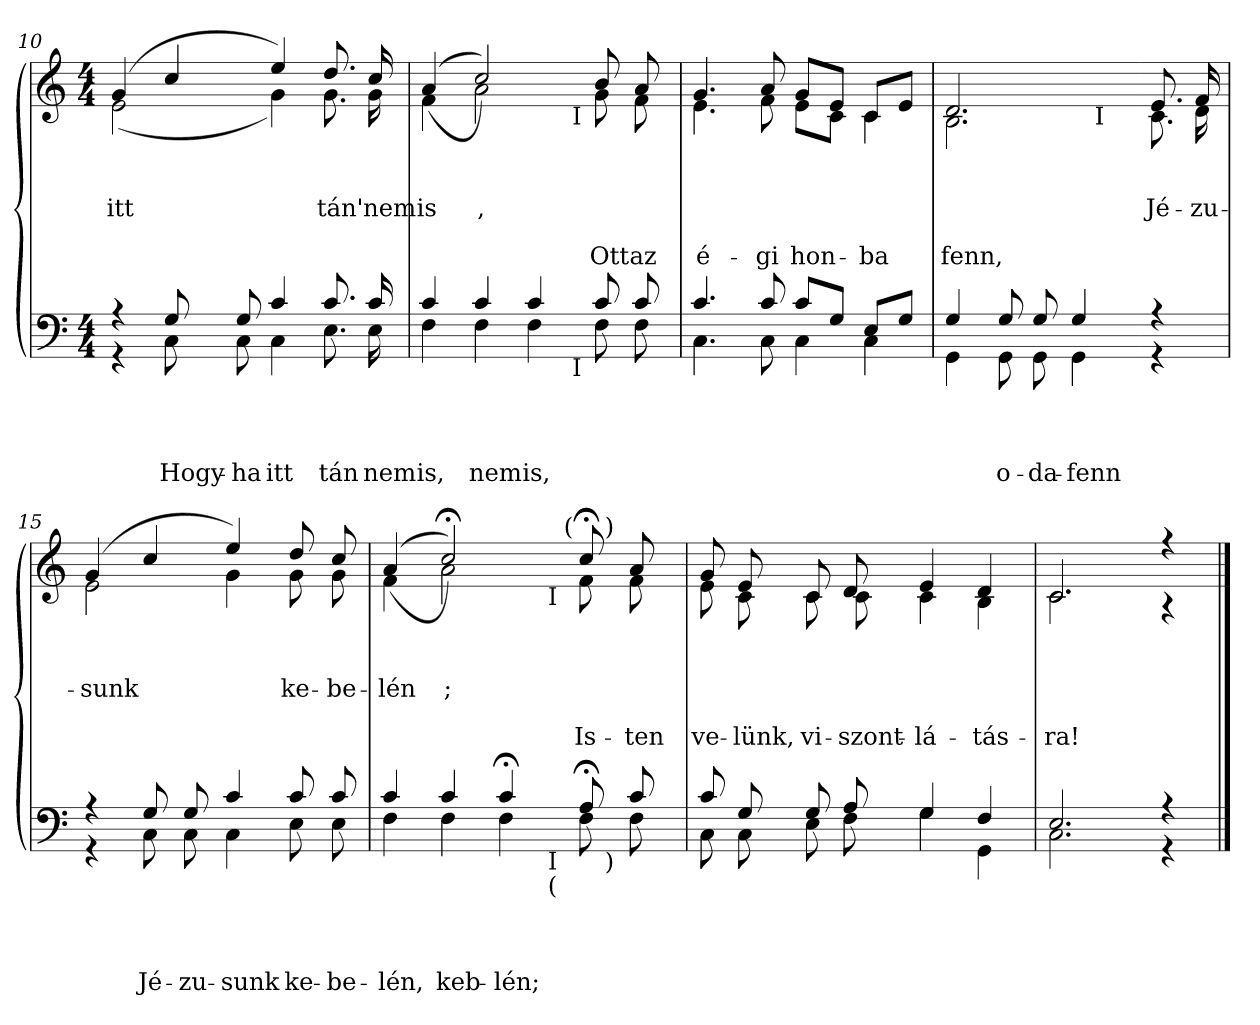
**kern	**text	**text	**text	**text	**kern	**text	**text	**text	**text	**text
*part2	*part2	*part2	*part2	*part2	*part1	*part1	*part1	*part1	*part1	*part1
*staff2	*staff2	*staff2	*staff2	*staff2	*staff1	*staff1	*staff1	*staff1	*staff1	*staff1
*clefF4	*	*	*	*	*clefG2	*	*	*	*	*
*k[]	*	*	*	*	*k[]	*	*	*	*	*
*C:	*	*	*	*	*C:	*	*	*	*	*
*M4/4	*	*	*	*	*M4/4	*	*	*	*	*
=10	=10	=10	=10	=10	=10	=10	=10	=10	=10	=10
*^	*	*	*	*	*	*	*	*	*	*
!	!	!	!	!	!	!	!	!	!LO:LY:b	!	!
*	*	*	*	*	*	*^	*	*	*	*	*
4r	4r	.	.	.	.	(>4g/	(<2e\	.	.	itt	.	.
!	!	!	!	!	!LO:LY:a	!	!	!	!	!	!	!
8G/	8C\	.	.	.	Hogy-	4cc/	.	.	.	.	.	.
!	!	!	!	!	!LO:LY:a	!	!	!	!	!	!	!
8G/	8C\	.	.	.	-ha	.	.	.	.	.	.	.
!	!	!	!	!	!LO:LY:a	!	!	!	!	!	!	!
4c/	4C\	.	.	.	itt	4ee/)	4g\)	.	.	.	.	.
!	!	!	!	!	!LO:LY:a	!	!	!	!	!	!	!
!	!	!	!	!	!	!	!	!	!	!LO:LY:b	!	!
8.c/	8.E\	.	.	.	tán	8.dd/	8.g\	.	.	tán'	.	.
!	!	!	!	!	!LO:LY:a	!	!	!	!	!	!	!
!	!	!	!	!	!	!	!	!	!	!LO:LY:b	!	!
16c/	16E\	.	.	.	nem	16cc/	16g\	.	.	nem	.	.
*v	*v	*	*	*	*	*	*	*	*	*	*	*
*	*	*	*	*	*v	*v	*	*	*	*	*
=11	=11	=11	=11	=11	=11	=11	=11	=11	=11	=11
*^	*	*	*	*	*^	*	*	*	*	*
!	!	!	!	!	!LO:LY:a	!	!	!	!	!	!	!
*	*	*	*	*	*	*v	*v	*	*	*	*	*
*	*	*	*	*	*	*^	*	*	*	*	*
!	!	!	!	!	!	!	!	!	!	!LO:LY:b	!	!
*	*^	*	*	*	*	*	*^	*	*	*	*	*
4c/	4F\	2ryy	.	.	.	is,	(<(>4a/	4f\	2ryy	.	.	is	.	.
!	!	!	!	!	!	!LO:LY:a	!	!	!	!	!	!	!	!
!	!	!	!	!	!	!	!	!	!	!	!	!LO:LY:b	!	!
4c/	4F\	.	.	.	.	nem	2cc/))	2a\	.	.	.	,	.	.
!	!	!	!	!	!	!LO:LY:a	!	!	!	!	!	!	!	!
4c/	4F\	8.ryy	.	.	.	is,	.	.	8.ryy	.	.	.	.	.
!	!	!	!	!	!	!	!	!	!LO:TX:b:t=I	!	!	!	!	!
!	!	!LO:TX:b:t=I	!	!	!	!	!	!	!	!	!	!	!	!
.	.	4ryy	.	.	.	.	.	.	4ryy	.	.	.	.	.
!	!	!	!	!	!	!	!	!	!	!	!	!	!	!LO:LY:b
8c/	8F\	.	.	.	.	.	8b/	8g\	.	.	.	.	.	Ott
!	!	!	!	!	!	!	!	!	!	!	!	!	!	!LO:LY:b
8c/	8F\	.	.	.	.	.	8a/	8f\	.	.	.	.	.	az
.	.	16ryy	.	.	.	.	.	.	16ryy	.	.	.	.	.
*	*v	*v	*	*	*	*	*	*	*	*	*	*	*	*
*	*	*	*	*	*	*v	*v	*v	*	*	*	*	*
=12	=12	=12	=12	=12	=12	=12	=12	=12	=12	=12	=12
*	*^	*	*	*	*	*^	*	*	*	*	*
*	*	*	*	*	*	*	*	*^	*	*	*	*	*
!	!	!	!	!	!	!	!	!	!	!	!	!	!	!LO:LY:b
*	*v	*v	*	*	*	*	*	*	*	*	*	*	*	*
*	*	*	*	*	*	*	*v	*v	*	*	*	*	*
4.c/	4.C\	.	.	.	.	4.g/	4.e\	.	.	.	.	é-
!	!	!	!	!	!	!	!	!	!	!	!	!LO:LY:b
8c/	8C\	.	.	.	.	8a/	8f\	.	.	.	.	-gi
!	!	!	!	!	!	!	!	!	!	!	!	!LO:LY:b
8c/L	4C\	.	.	.	.	8g/L	8e\L	.	.	.	.	hon-
8G/J	.	.	.	.	.	8e/J	8c\J	.	.	.	.	.
!	!	!	!	!	!	!	!	!	!	!	!	!LO:LY:b
8E/L	4C\	.	.	.	.	8c/L	4c\	.	.	.	.	-ba
8G/J	.	.	.	.	.	8e/J	.	.	.	.	.	.
*	*	*	*	*	*	*v	*v	*	*	*	*	*
=13	=13	=13	=13	=13	=13	=13	=13	=13	=13	=13	=13
!	!	!	!	!	!	!	!	!	!	!	!LO:LY:b
*	*	*	*	*	*	*^	*	*	*	*	*
*	*	*	*	*	*	*	*^	*	*	*	*	*
4G/	4GG\	.	.	.	.	2.d/	2.B\	2ryy	.	.	.	.	fenn,
!	!	!	!	!	!LO:LY:a	!	!	!	!	!	!	!	!
8G/	8GG\	.	.	.	o-	.	.	.	.	.	.	.	.
!	!	!	!	!	!LO:LY:a	!	!	!	!	!	!	!	!
8G/	8GG\	.	.	.	-da-	.	.	.	.	.	.	.	.
!	!	!	!	!	!LO:LY:a	!	!	!	!	!	!	!	!
4G/	4GG\	.	.	.	-fenn	.	.	16ryy	.	.	.	.	.
!	!	!	!	!	!	!	!	!LO:TX:b:t=I	!	!	!	!	!
.	.	.	.	.	.	.	.	8.ryy	.	.	.	.	.
*	*	*	*	*	*	*v	*v	*v	*	*	*	*	*
!!LO:LB:g=z
=14-	=14-	=14-	=14-	=14-	=14-	=14-	=14-	=14-	=14-	=14-	=14-
*	*	*	*	*	*	*^	*	*	*	*	*
*	*	*	*	*	*	*	*^	*	*	*	*	*
!	!	!	!	!	!	!	!	!	!	!	!LO:LY:b	!	!
*	*	*	*	*	*	*	*v	*v	*	*	*	*	*
4r	4r	.	.	.	.	8.e/	8.c\	.	.	Jé-	.	.
!	!	!	!	!	!	!	!	!	!	!LO:LY:b	!	!
.	.	.	.	.	.	16f/	16d\	.	.	-zu-	.	.
=15	=15	=15	=15	=15	=15	=15	=15	=15	=15	=15	=15	=15
!	!	!	!	!	!	!	!	!	!	!LO:LY:b	!	!
4r	4r	.	.	.	.	(>4g/	2e\	.	.	-sunk	.	.
!	!	!	!	!	!LO:LY:a	!	!	!	!	!	!	!
8G/	8C\	.	.	.	Jé-	4cc/	.	.	.	.	.	.
!	!	!	!	!	!LO:LY:a	!	!	!	!	!	!	!
8G/	8C\	.	.	.	-zu-	.	.	.	.	.	.	.
!	!	!	!	!	!LO:LY:a	!	!	!	!	!	!	!
4c/	4C\	.	.	.	-sunk	4ee/)	4g\	.	.	.	.	.
!	!	!	!	!	!LO:LY:a	!	!	!	!	!	!	!
!	!	!	!	!	!	!	!	!	!	!LO:LY:b	!	!
8c/	8E\	.	.	.	ke-	8dd/	8g\	.	.	ke-	.	.
!	!	!	!	!	!LO:LY:a	!	!	!	!	!	!	!
!	!	!	!	!	!	!	!	!	!	!LO:LY:b	!	!
8c/	8E\	.	.	.	-be-	8cc/	8g\	.	.	-be-	.	.
*v	*v	*	*	*	*	*	*	*	*	*	*	*
*	*	*	*	*	*v	*v	*	*	*	*	*
=16	=16	=16	=16	=16	=16	=16	=16	=16	=16	=16
*^	*	*	*	*	*^	*	*	*	*	*
!	!	!	!	!	!LO:LY:a	!	!	!	!	!	!	!
*	*	*	*	*	*	*v	*v	*	*	*	*	*
*	*	*	*	*	*	*^	*	*	*	*	*
!	!	!	!	!	!	!	!	!	!	!LO:LY:b	!	!
*^	*	*	*	*	*	*^	*^	*	*	*	*	*
*	*	*^	*	*	*	*	*	*	*^	*	*	*	*	*	*
4c/	4F\	2ryy	2ryy	.	.	.	-lén,	(<(>4a/	4f\	2ryy	2ryy	2ryy	.	.	-lén	.	.
!	!	!	!	!	!	!	!LO:LY:a	!	!	!	!	!	!	!	!	!	!
!	!	!	!	!	!	!	!	!	!	!	!	!	!	!	!LO:LY:b	!	!
4c/	4F\	.	.	.	.	.	keb-	2cc;/))	2a\	.	.	.	.	.	;	.	.
!	!	!	!	!	!	!	!LO:LY:a	!	!	!	!	!	!	!	!	!	!
4c;/	4F\	8.ryy	4ryy	.	.	.	-lén;	.	.	8.ryy	8..ryy	4ryy	.	.	.	.	.
!	!	!	!	!	!	!	!	!	!	!LO:TX:b:t=I	!	!	!	!	!	!	!
!	!	!LO:TX:b:t=I	!	!	!	!	!	!	!	!	!	!	!	!	!	!	!
!	!	!LO:TX:b:t=(	!	!	!	!	!	!	!	!	!	!	!	!	!	!	!
.	.	4ryy	.	.	.	.	.	.	.	4ryy	.	.	.	.	.	.	.
!	!	!	!	!	!	!	!	!	!	!	!LO:TX:a:t=(	!	!	!	!	!	!
.	.	.	.	.	.	.	.	.	.	.	4ryy	.	.	.	.	.	.
!	!	!	!	!	!	!	!	!	!	!	!	!	!	!	!	!	!LO:LY:b
8A;/	8F\	.	16ryy	.	.	.	.	8cc;/	8f\	.	.	16ryy	.	.	.	.	Is-
!	!	!	!	!	!	!	!	!	!	!	!	!LO:TX:a:t=)	!	!	!	!	!
!	!	!	!LO:TX:b:t=)	!	!	!	!	!	!	!	!	!	!	!	!	!	!
.	.	.	8.ryy	.	.	.	.	.	.	.	.	8.ryy	.	.	.	.	.
!	!	!	!	!	!	!	!	!	!	!	!	!	!	!	!	!	!LO:LY:b
8c/	8F\	.	.	.	.	.	.	8a/	8f\	.	.	.	.	.	.	.	-ten
.	.	16ryy	.	.	.	.	.	.	.	16ryy	.	.	.	.	.	.	.
.	.	.	.	.	.	.	.	.	.	.	32ryy	.	.	.	.	.	.
*	*v	*v	*v	*	*	*	*	*	*	*	*	*	*	*	*	*	*
*	*	*	*	*	*	*v	*v	*v	*v	*v	*	*	*	*	*
=17	=17	=17	=17	=17	=17	=17	=17	=17	=17	=17	=17
*^	*	*	*	*	*	*^	*	*	*	*	*
*	*	*^	*	*	*	*	*	*^	*	*	*	*	*
*	*	*	*	*	*	*	*	*	*	*^	*	*	*	*	*
*	*	*	*	*	*	*	*	*	*	*	*^	*	*	*	*	*
!	!	!	!	!	!	!	!	!	!	!	!	!	!	!	!	!	!LO:LY:b
*	*v	*v	*v	*	*	*	*	*	*	*	*	*	*	*	*	*	*
*	*	*	*	*	*	*	*v	*v	*v	*v	*	*	*	*	*
8c/	8C\	.	.	.	.	8g/	8e\	.	.	.	.	ve-
!	!	!	!	!	!	!	!	!	!	!	!	!LO:LY:b
8G/	8C\	.	.	.	.	8e/	8c\	.	.	.	.	-lünk,
!	!	!	!	!	!	!	!	!	!	!	!	!LO:LY:b
8G/	8E\	.	.	.	.	8c/	8c\	.	.	.	.	vi-
!	!	!	!	!	!	!	!	!	!	!	!	!LO:LY:b
8A/	8F\	.	.	.	.	8d/	8c\	.	.	.	.	-szont-
!	!	!	!	!	!	!	!	!	!	!	!	!LO:LY:b
4G/	4G\	.	.	.	.	4e/	4c\	.	.	.	.	-lá-
!	!	!	!	!	!	!	!	!	!	!	!	!LO:LY:b
4F/	4GG\	.	.	.	.	4d/	4B\	.	.	.	.	-tás-
=18	=18	=18	=18	=18	=18	=18	=18	=18	=18	=18	=18	=18
!	!	!	!	!	!	!	!	!	!	!	!	!LO:LY:b
2.E/	2.C\	.	.	.	.	2.c/	2.c\	.	.	.	.	-ra!
4r	4r	.	.	.	.	4r	4r	.	.	.	.	.
*v	*v	*	*	*	*	*	*	*	*	*	*	*
*	*	*	*	*	*v	*v	*	*	*	*	*
==	==	==	==	==	==	==	==	==	==	==
*-	*-	*-	*-	*-	*-	*-	*-	*-	*-	*-
